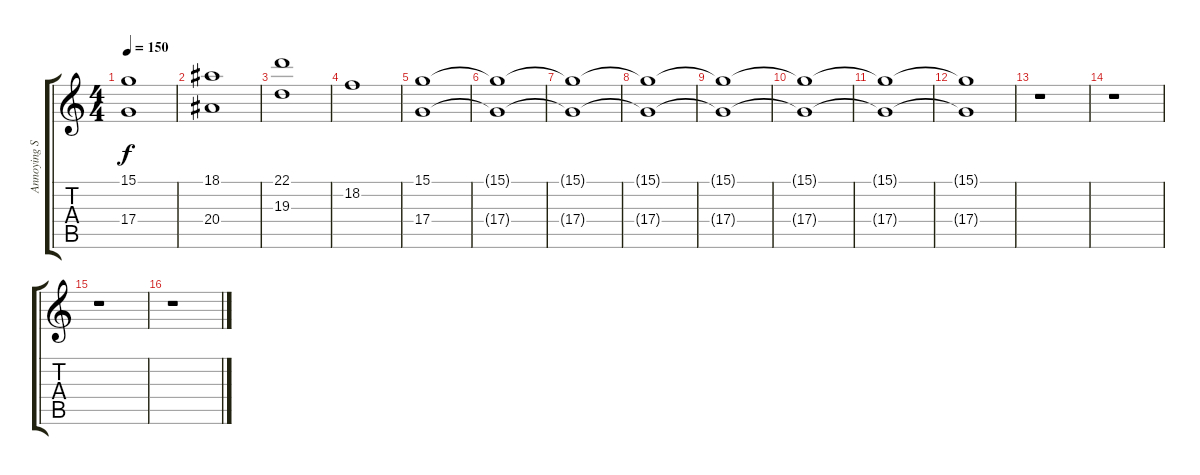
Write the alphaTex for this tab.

\track ("Annoying Sound" "Annoying S") {instrument drawbarorgan}
\staff {score tabs}
\tuning (E4 B3 G3 D3 A2 E2) {hide}
\ts (4 4)
\tempo 150
\clef g2
\ks c
(15.1 17.4).1{dy f} |
(18.1 20.4).1 |
(22.1 19.3).1 |
18.2.1 |
(15.1 17.4).1 |
(15.1{t} 17.4{t}).1 |
(15.1{t} 17.4{t}).1 |
(15.1{t} 17.4{t}).1 |
(15.1{t} 17.4{t}).1 |
(15.1{t} 17.4{t}).1 |
(15.1{t} 17.4{t}).1 |
(15.1{t} 17.4{t}).1 |
r.1 |
r.1 |
r.1 |
r.1
